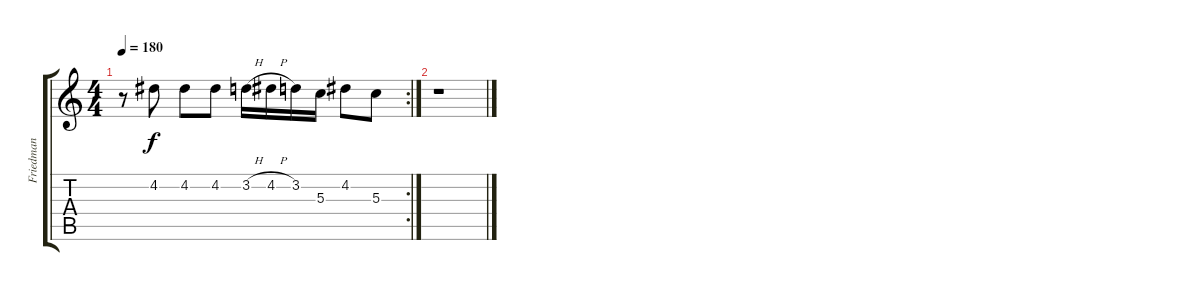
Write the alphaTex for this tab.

\track ("Friedman" "Friedman") {instrument distortionguitar}
\staff {score tabs}
\tuning (E4 B3 G3 D3 A2 E2) {hide}
\rc 2
\ts (4 4)
\tempo 180
\clef g2
\ks c
r.8{dy f} 4.2.8 4.2.8 4.2.8 3.2{h}.16 4.2{h}.16 3.2.16 5.3.16 4.2.8 5.3.8 |
r.1
